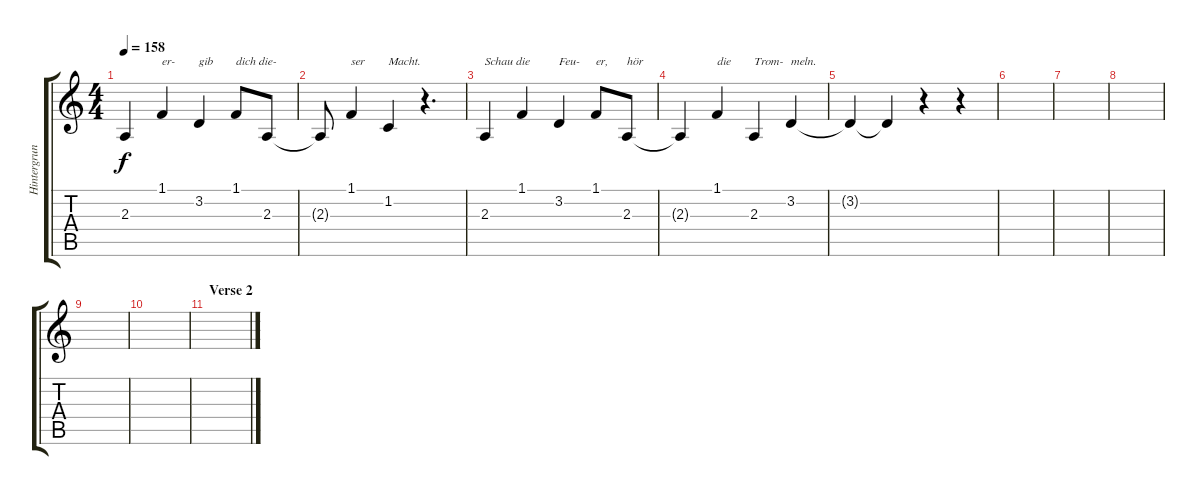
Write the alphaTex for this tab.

\track ("Hintergrund Gesang" "Hintergrun") {instrument choiraahs}
\staff {score tabs}
\tuning (E4 B3 G3 D3 A2 D2) {hide}
\ts (4 4)
\tempo 158
\clef g2
\ks c
2.3{t}.4{dy f} 1.1.4{txt "er-"} 3.2.4{txt "gib"} 1.1.8{txt "dich die-"} 2.3.8 |
2.3{t}.8 1.1.4{txt "ser"} 1.2.4{txt "Macht."} r.4{d} |
2.3.4{txt "Schau die"} 1.1.4 3.2.4{txt "Feu-"} 1.1.8{txt "er,"} 2.3.8{txt "hör"} |
2.3{t}.4 1.1.4{txt "die"} 2.3.4{txt "Trom-"} 3.2.4{txt "meln."} |
3.2{t}.4 3.2{t}.4 r.4 r.4 |
|
|
|
|
|
\section ("" "Verse 2")
